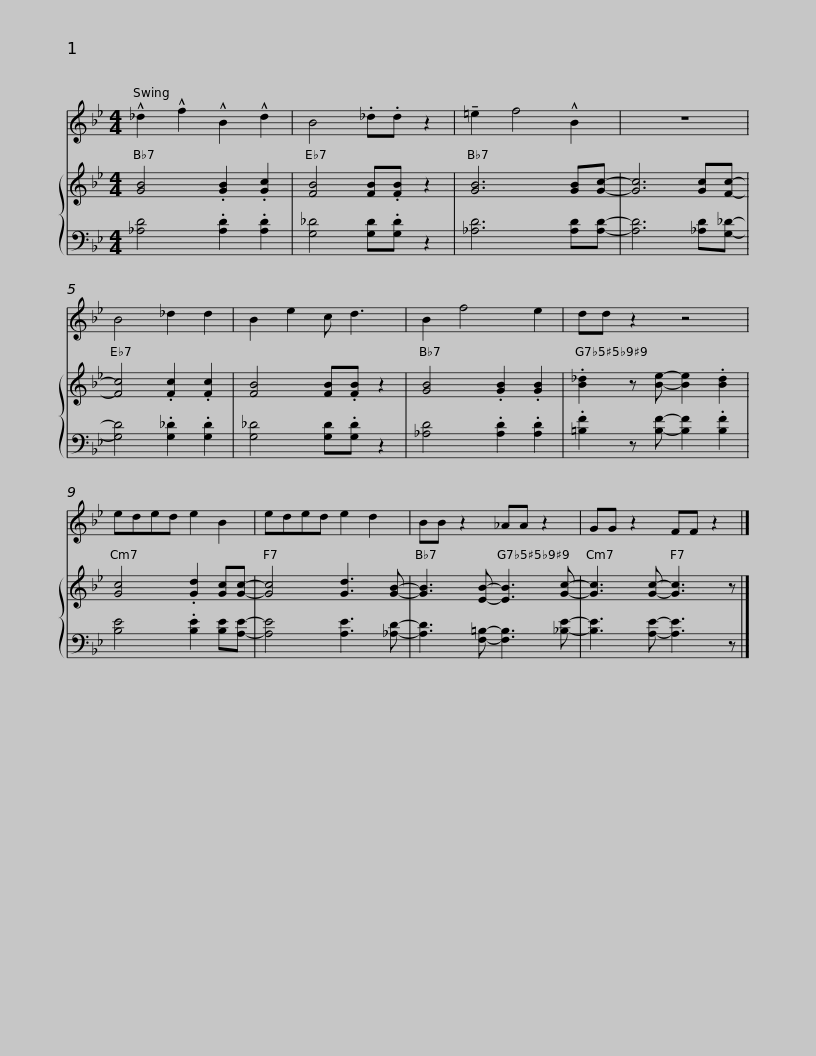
X:1
%%score 1 { 2 | 3 }
L:1/8
M:4/4
I:linebreak $
K:Bb
V:1 treble transpose=24
V:2 treble
V:3 bass
V:1
 !^!_d2 !^!f2 !^!B2 !^!d2 | B4 ._d.d z2 | !tenuto!=e2 f4 !^!B2 | z8 |$ B4 _d2 d2 | %5
 B2 e2 c d3 | B2 f4 e2 | dd z2 z4 |$ eded e2 B2 | eded e2 d2 | %10
 BB z2 _AA z2 | GG z2 FF z2 |] %12
V:2
 [GB]4 .[GB]2 .[Gc]2 | [FB]4 [FB].[FB] z2 | [GB]6 [GB][Gc]- | [Gc]6 [Gc][Fc]- |$ [Fc]4 .[Fc]2 .[Fc]2 | %5
 [FB]4 [FB].[FB] z2 | [GB]4 .[GB]2 .[GB]2 | .[B_d]2 z [Be]- [Be]2 .[Bd]2 |$ [Gc]4 .[Gd]2 [Gc][Gc]- | [Gc]4 [Gd]3 [GB]- | %10
 [GB]3 [EB]- [EB]3 [Gc]- | [Gc]3 [Gc]- [Gc]3 z |] %12
V:3
 [_A,D]4 .[A,D]2 .[A,D]2 | [G,_D]4 [G,D].[G,D] z2 | [_A,D]6 [A,D][A,D]- | [A,D]6 [_A,D][G,_D]- |$ [G,D]4 .[G,_D]2 .[G,D]2 | %5
 [G,_D]4 [G,D].[G,D] z2 | [_A,D]4 .[A,D]2 .[A,D]2 | .[=B,F]2 z [B,F]- [B,F]2 .[B,F]2 |$ [B,E]4 .[B,E]2 [B,E][A,E]- | [A,E]4 [A,E]3 [_A,D]- | %10
 [A,D]3 [F,=B,]- [F,B,]3 [_B,E]- | [B,E]3 [A,E]- [A,E]3 z |] %12
